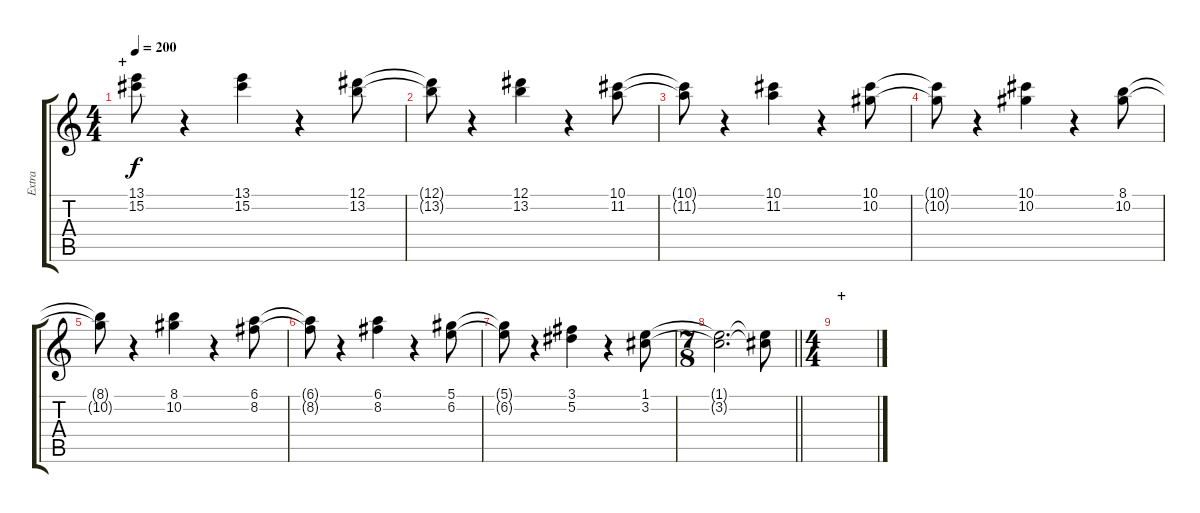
\track ("Extra" "Extra") {instrument electricguitarclean}
\staff {score tabs}
\tuning (Eb4 Bb3 Gb3 Db3 Ab2 Db2) {hide}
\ts (4 4)
\section ("" "+")
\tempo 200
\clef g2
\ks c
(13.1{t} 15.2{t}).8{dy f} r.4 (13.1 15.2).4 r.4 (12.1 13.2).8 |
(12.1{t} 13.2{t}).8 r.4 (12.1 13.2).4 r.4 (10.1 11.2).8 |
(10.1{t} 11.2{t}).8 r.4 (10.1 11.2).4 r.4 (10.1 10.2).8 |
(10.1{t} 10.2{t}).8 r.4 (10.1 10.2).4 r.4 (8.1 10.2).8 |
(8.1{t} 10.2{t}).8 r.4 (8.1 10.2).4 r.4 (6.1 8.2).8 |
(6.1{t} 8.2{t}).8 r.4 (6.1 8.2).4 r.4 (5.1 6.2).8 |
(5.1{t} 6.2{t}).8 r.4 (3.1 5.2).4 r.4 (1.1 3.2).8 |
\ts (7 8)
\barLineRight lightlight
(1.1{t} 3.2{t}).2{d} (1.1{t} 3.2{t}).8 |
\ts (4 4)
\section ("" "+")
